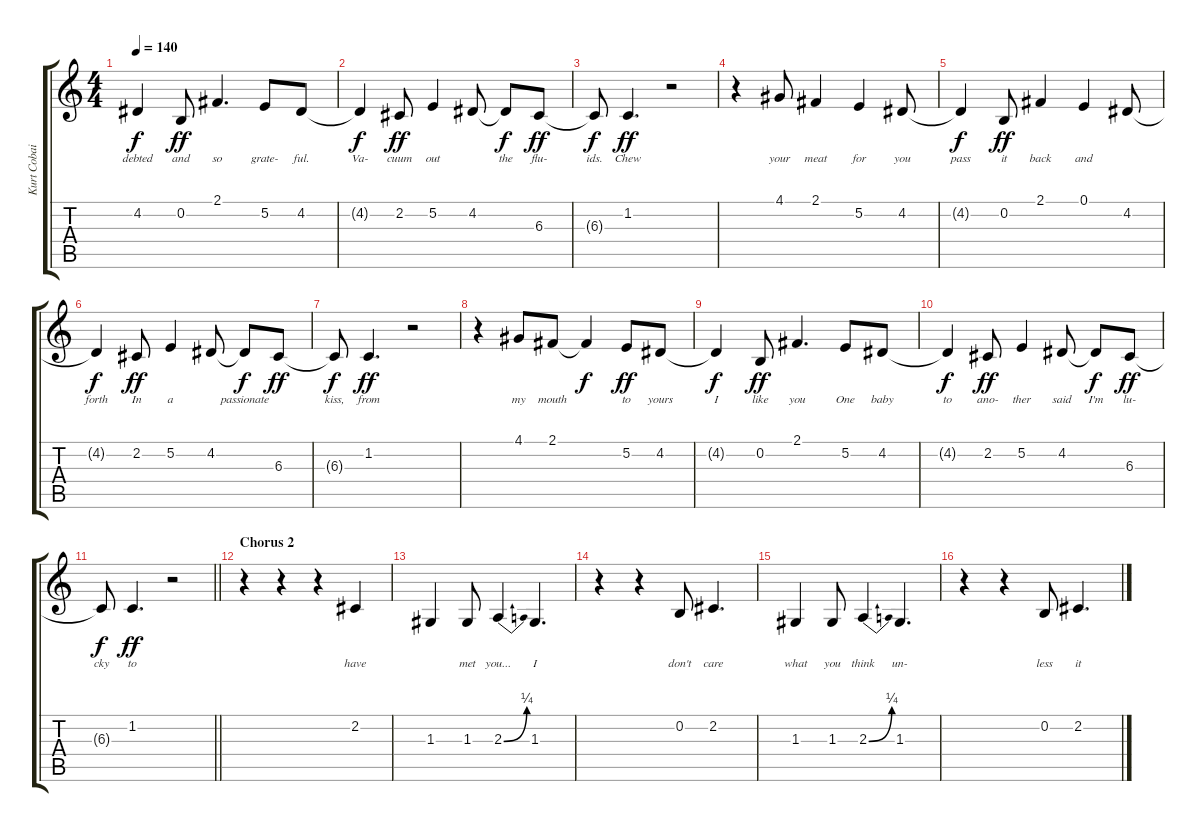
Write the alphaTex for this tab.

\track ("Kurt Cobain (Voz)" "Kurt Cobai") {instrument flute}
\staff {score tabs}
\tuning (E4 B3 G3 D3 A2 E2) {hide}
\ts (4 4)
\tempo 140
\clef g2
\ks c
4.2{t}.4{lyrics (0 "debted") lyrics (1 "") lyrics (2 "") lyrics (3 "") lyrics (4 "") dy f} 0.2.8{lyrics (0 "and") lyrics (1 "") lyrics (2 "") lyrics (3 "") lyrics (4 "") dy ff} 2.1.4{d lyrics (0 "so") lyrics (1 "") lyrics (2 "") lyrics (3 "") lyrics (4 "")} 5.2.8{lyrics (0 "grate-") lyrics (1 "") lyrics (2 "") lyrics (3 "") lyrics (4 "")} 4.2.8{lyrics (0 "ful.") lyrics (1 "") lyrics (2 "") lyrics (3 "") lyrics (4 "")} |
4.2{t}.4{lyrics (0 "Va-") lyrics (1 "") lyrics (2 "") lyrics (3 "") lyrics (4 "") dy f} 2.2.8{lyrics (0 "cuum") lyrics (1 "") lyrics (2 "") lyrics (3 "") lyrics (4 "") dy ff} 5.2.4{lyrics (0 "out") lyrics (1 "") lyrics (2 "") lyrics (3 "") lyrics (4 "")} 4.2.8{lyrics (0 "") lyrics (1 "") lyrics (2 "") lyrics (3 "") lyrics (4 "")} 4.2{t}.8{lyrics (0 "the") lyrics (1 "") lyrics (2 "") lyrics (3 "") lyrics (4 "") dy f} 6.3.8{lyrics (0 "flu-") lyrics (1 "") lyrics (2 "") lyrics (3 "") lyrics (4 "") dy ff} |
6.3{t}.8{lyrics (0 "ids.") lyrics (1 "") lyrics (2 "") lyrics (3 "") lyrics (4 "") dy f} 1.2.4{d lyrics (0 "Chew") lyrics (1 "") lyrics (2 "") lyrics (3 "") lyrics (4 "") dy ff} r.2 |
r.4 4.1.8{lyrics (0 "your") lyrics (1 "") lyrics (2 "") lyrics (3 "") lyrics (4 "")} 2.1.4{lyrics (0 "meat") lyrics (1 "") lyrics (2 "") lyrics (3 "") lyrics (4 "")} 5.2.4{lyrics (0 "for") lyrics (1 "") lyrics (2 "") lyrics (3 "") lyrics (4 "")} 4.2.8{lyrics (0 "you") lyrics (1 "") lyrics (2 "") lyrics (3 "") lyrics (4 "")} |
4.2{t}.4{lyrics (0 "pass") lyrics (1 "") lyrics (2 "") lyrics (3 "") lyrics (4 "") dy f} 0.2.8{lyrics (0 "it") lyrics (1 "") lyrics (2 "") lyrics (3 "") lyrics (4 "") dy ff} 2.1.4{lyrics (0 "back") lyrics (1 "") lyrics (2 "") lyrics (3 "") lyrics (4 "")} 0.1.4{lyrics (0 "and") lyrics (1 "") lyrics (2 "") lyrics (3 "") lyrics (4 "")} 4.2.8{lyrics (0 "") lyrics (1 "") lyrics (2 "") lyrics (3 "") lyrics (4 "")} |
4.2{t}.4{lyrics (0 "forth") lyrics (1 "") lyrics (2 "") lyrics (3 "") lyrics (4 "") dy f} 2.2.8{lyrics (0 "In") lyrics (1 "") lyrics (2 "") lyrics (3 "") lyrics (4 "") dy ff} 5.2.4{lyrics (0 "a") lyrics (1 "") lyrics (2 "") lyrics (3 "") lyrics (4 "")} 4.2.8{lyrics (0 "") lyrics (1 "") lyrics (2 "") lyrics (3 "") lyrics (4 "")} 4.2{t}.8{lyrics (0 "passionate") lyrics (1 "") lyrics (2 "") lyrics (3 "") lyrics (4 "") dy f} 6.3.8{lyrics (0 "") lyrics (1 "") lyrics (2 "") lyrics (3 "") lyrics (4 "") dy ff} |
6.3{t}.8{lyrics (0 "kiss,") lyrics (1 "") lyrics (2 "") lyrics (3 "") lyrics (4 "") dy f} 1.2.4{d lyrics (0 "from") lyrics (1 "") lyrics (2 "") lyrics (3 "") lyrics (4 "") dy ff} r.2 |
r.4 4.1.8{lyrics (0 "my") lyrics (1 "") lyrics (2 "") lyrics (3 "") lyrics (4 "")} 2.1.8{lyrics (0 "mouth") lyrics (1 "") lyrics (2 "") lyrics (3 "") lyrics (4 "")} 2.1{t}.4{lyrics (0 "") lyrics (1 "") lyrics (2 "") lyrics (3 "") lyrics (4 "") dy f} 5.2.8{lyrics (0 "to") lyrics (1 "") lyrics (2 "") lyrics (3 "") lyrics (4 "") dy ff} 4.2.8{lyrics (0 "yours") lyrics (1 "") lyrics (2 "") lyrics (3 "") lyrics (4 "")} |
4.2{t}.4{lyrics (0 "I") lyrics (1 "") lyrics (2 "") lyrics (3 "") lyrics (4 "") dy f} 0.2.8{lyrics (0 "like") lyrics (1 "") lyrics (2 "") lyrics (3 "") lyrics (4 "") dy ff} 2.1.4{d lyrics (0 "you") lyrics (1 "") lyrics (2 "") lyrics (3 "") lyrics (4 "")} 5.2.8{lyrics (0 "One") lyrics (1 "") lyrics (2 "") lyrics (3 "") lyrics (4 "")} 4.2.8{lyrics (0 "baby") lyrics (1 "") lyrics (2 "") lyrics (3 "") lyrics (4 "")} |
4.2{t}.4{lyrics (0 "to") lyrics (1 "") lyrics (2 "") lyrics (3 "") lyrics (4 "") dy f} 2.2.8{lyrics (0 "ano-") lyrics (1 "") lyrics (2 "") lyrics (3 "") lyrics (4 "") dy ff} 5.2.4{lyrics (0 "ther") lyrics (1 "") lyrics (2 "") lyrics (3 "") lyrics (4 "")} 4.2.8{lyrics (0 "said") lyrics (1 "") lyrics (2 "") lyrics (3 "") lyrics (4 "")} 4.2{t}.8{lyrics (0 "I'm") lyrics (1 "") lyrics (2 "") lyrics (3 "") lyrics (4 "") dy f} 6.3.8{lyrics (0 "lu-") lyrics (1 "") lyrics (2 "") lyrics (3 "") lyrics (4 "") dy ff} |
\barLineRight lightlight
6.3{t}.8{lyrics (0 "cky") lyrics (1 "") lyrics (2 "") lyrics (3 "") lyrics (4 "") dy f} 1.2.4{d lyrics (0 "to") lyrics (1 "") lyrics (2 "") lyrics (3 "") lyrics (4 "") dy ff} r.2 |
\section ("" "Chorus 2")
r.4 r.4 r.4 2.2.4{lyrics (0 "have") lyrics (1 "") lyrics (2 "") lyrics (3 "") lyrics (4 "")} |
1.3.4{lyrics (0 "") lyrics (1 "") lyrics (2 "") lyrics (3 "") lyrics (4 "")} 1.3.8{lyrics (0 "met") lyrics (1 "") lyrics (2 "") lyrics (3 "") lyrics (4 "")} 2.3{be (bend 0 0 60 1)}.4{lyrics (0 "you...") lyrics (1 "") lyrics (2 "") lyrics (3 "") lyrics (4 "")} 1.3.4{d lyrics (0 "I") lyrics (1 "") lyrics (2 "") lyrics (3 "") lyrics (4 "")} |
r.4 r.4 0.2.8{lyrics (0 "don't") lyrics (1 "") lyrics (2 "") lyrics (3 "") lyrics (4 "")} 2.2.4{d lyrics (0 "care") lyrics (1 "") lyrics (2 "") lyrics (3 "") lyrics (4 "")} |
1.3.4{lyrics (0 "what") lyrics (1 "") lyrics (2 "") lyrics (3 "") lyrics (4 "")} 1.3.8{lyrics (0 "you") lyrics (1 "") lyrics (2 "") lyrics (3 "") lyrics (4 "")} 2.3{be (bend 0 0 60 1)}.4{lyrics (0 "think") lyrics (1 "") lyrics (2 "") lyrics (3 "") lyrics (4 "")} 1.3.4{d lyrics (0 "un-") lyrics (1 "") lyrics (2 "") lyrics (3 "") lyrics (4 "")} |
r.4 r.4 0.2.8{lyrics (0 "less") lyrics (1 "") lyrics (2 "") lyrics (3 "") lyrics (4 "")} 2.2.4{d lyrics (0 "it") lyrics (1 "") lyrics (2 "") lyrics (3 "") lyrics (4 "")}
